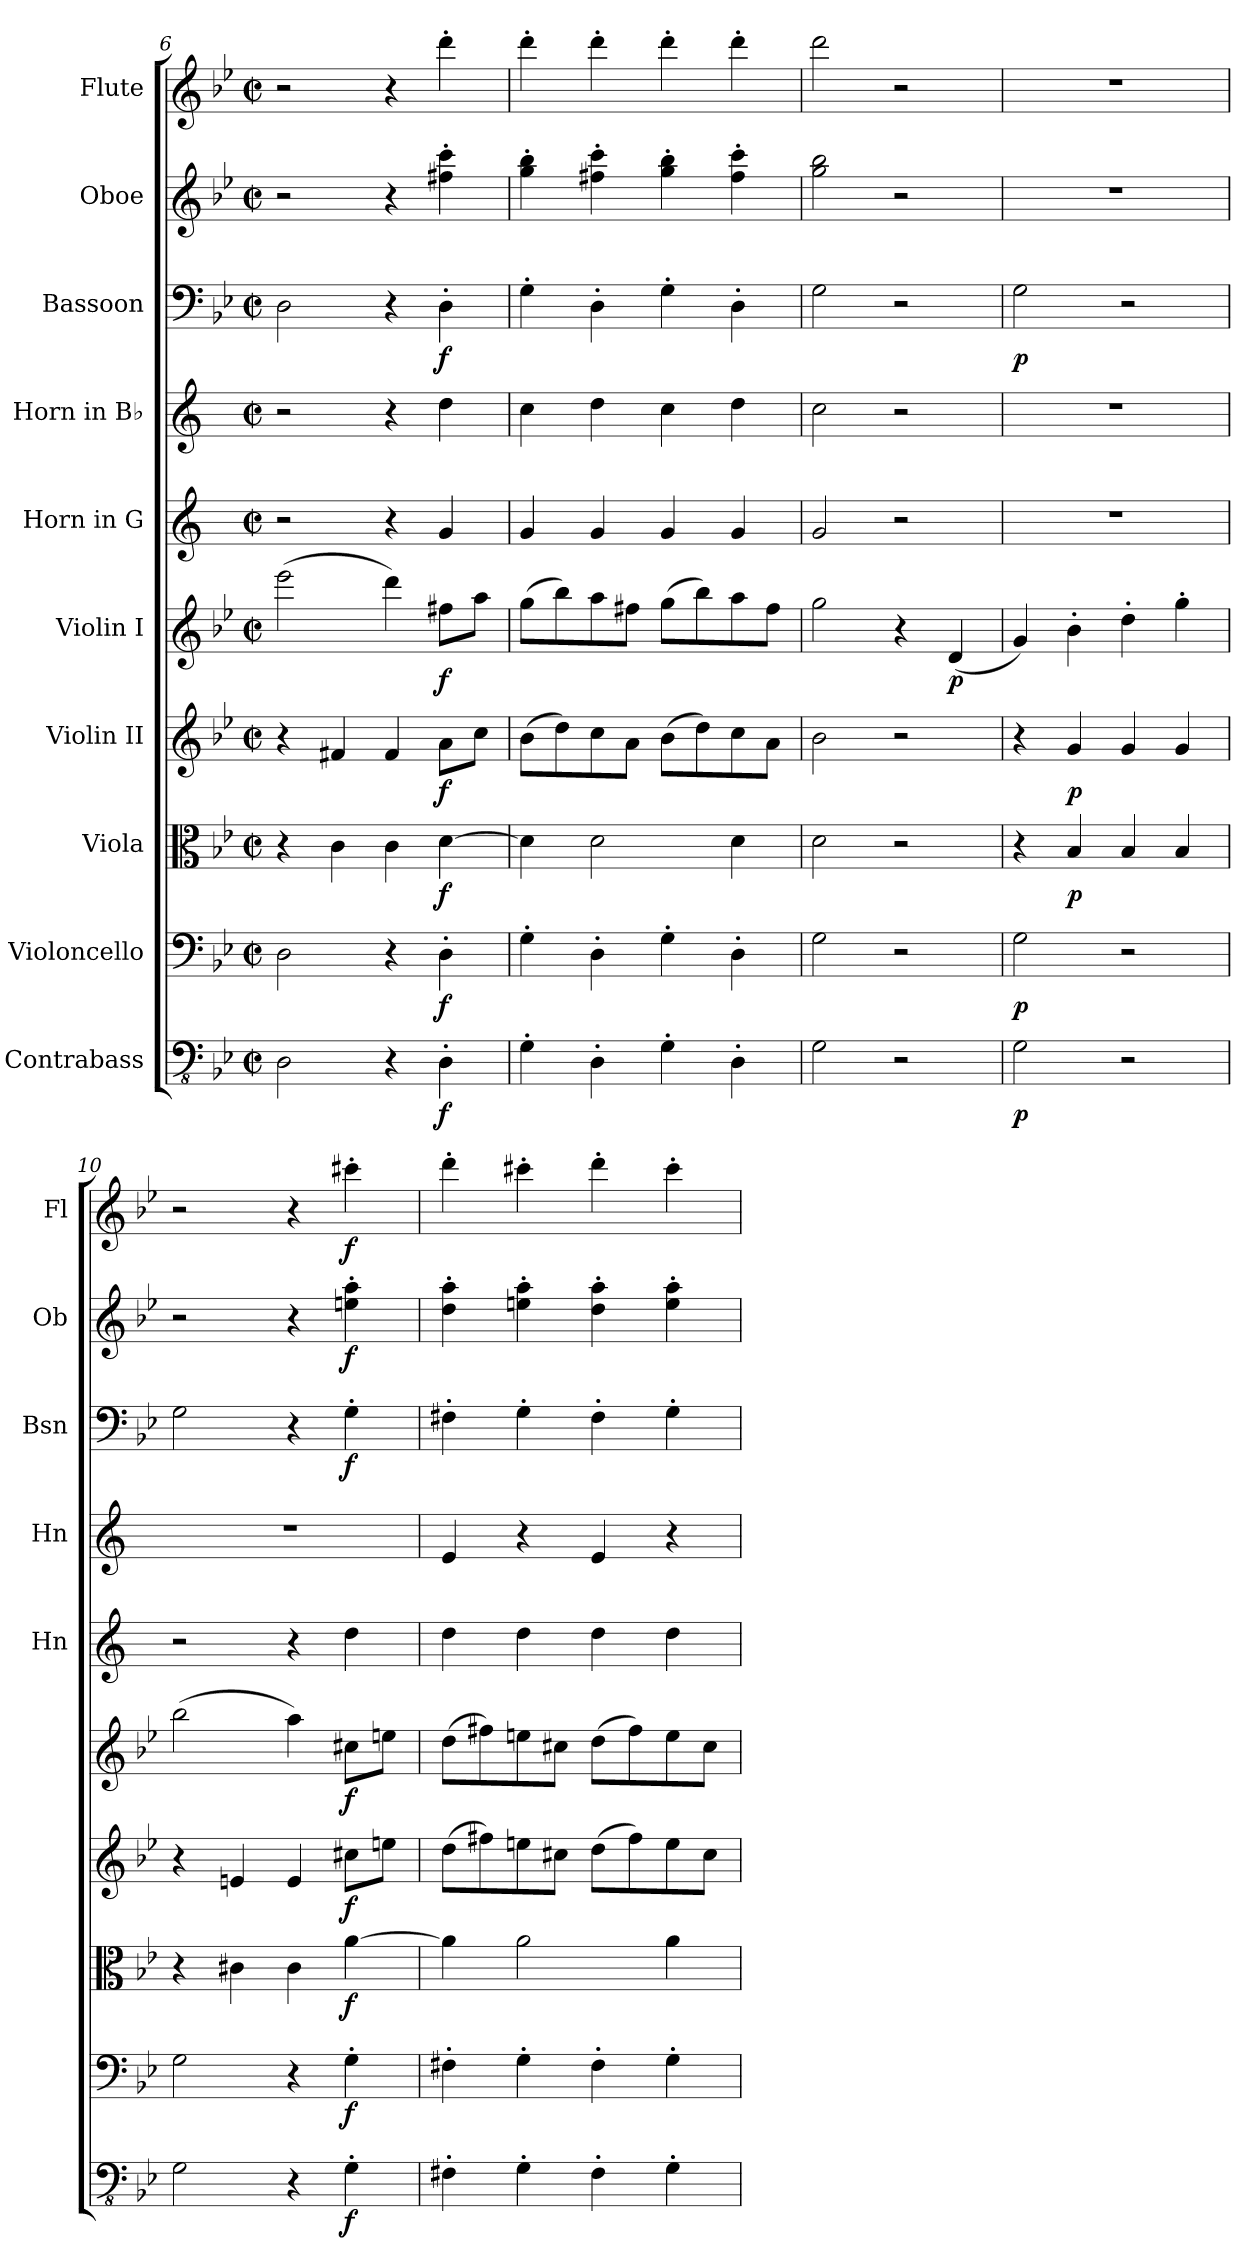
**kern	**dynam	**kern	**dynam	**kern	**dynam	**kern	**dynam	**kern	**dynam	**kern	**kern	**kern	**dynam	**kern	**dynam	**kern	**dynam
*part10	*part10	*part9	*part9	*part8	*part8	*part7	*part7	*part6	*part6	*part5	*part4	*part3	*part3	*part2	*part2	*part1	*part1
*staff10	*staff10	*staff9	*staff9	*staff8	*staff8	*staff7	*staff7	*staff6	*staff6	*staff5	*staff4	*staff3	*staff3	*staff2	*staff2	*staff1	*staff1
*I"Contrabass	*	*I"Violoncello	*	*I"Viola	*	*I"Violin II	*	*I"Violin I	*	*I"Horn in G	*I"Horn in B♭	*I"Bassoon	*	*I"Oboe	*	*I"Flute	*
*	*	*	*	*	*	*	*	*	*	*I'Hn	*I'Hn	*I'Bsn	*	*I'Ob	*	*I'Fl	*
*clefFv4	*	*clefF4	*	*clefC3	*	*clefG2	*	*clefG2	*	*clefG2	*clefG2	*clefF4	*	*clefG2	*	*clefG2	*
*	*	*	*	*	*	*	*	*	*	*ITrd3c5	*ITrd4c7	*	*	*	*	*	*
*k[b-e-]	*	*k[b-e-]	*	*k[b-e-]	*	*k[b-e-]	*	*k[b-e-]	*	*k[f#]	*k[b-]	*k[b-e-]	*	*k[b-e-]	*	*k[b-e-]	*
*M2/2	*	*M2/2	*	*M2/2	*	*M2/2	*	*M2/2	*	*M2/2	*M2/2	*M2/2	*	*M2/2	*	*M2/2	*
*met(c|)	*	*met(c|)	*	*met(c|)	*	*met(c|)	*	*met(c|)	*	*met(c|)	*met(c|)	*met(c|)	*	*met(c|)	*	*met(c|)	*
=6	=6	=6	=6	=6	=6	=6	=6	=6	=6	=6	=6	=6	=6	=6	=6	=6	=6
2DD\	.	2D\	.	4r	.	4r	.	(>2eee-\	.	2r	2r	2D\	.	2r	.	2r	.
.	.	.	.	4c\	.	4f#X/	.	.	.	.	.	.	.	.	.	.	.
4r	.	4r	.	4c\	.	4f#/	.	4ddd\)	.	4r	4r	4r	.	4r	.	4r	.
!	!LO:DY:b	!	!LO:DY:b	!	!LO:DY:b	!	!LO:DY:b	!	!LO:DY:b	!	!	!	!LO:DY:b	!	!	!	!
4DD'\	f	4D'\	f	[4d\	f	8a\L	f	8ff#X\L	f	4d/	4g\	4D'\	f	4ff#X\' 4ccc\'	.	4ddd'\	.
.	.	.	.	.	.	8cc\J	.	8aa\J	.	.	.	.	.	.	.	.	.
=7	=7	=7	=7	=7	=7	=7	=7	=7	=7	=7	=7	=7	=7	=7	=7	=7	=7
4GG'\	.	4G'\	.	4d\]	.	(>8b-\L	.	(>8gg\L	.	4d/	4f\	4G'\	.	4gg\' 4bb-\'	.	4ddd'\	.
.	.	.	.	.	.	8dd\)	.	8bb-\)	.	.	.	.	.	.	.	.	.
4DD'\	.	4D'\	.	2d\	.	8cc\	.	8aa\	.	4d/	4g\	4D'\	.	4ff#X\' 4ccc\'	.	4ddd'\	.
.	.	.	.	.	.	8a\J	.	8ff#X\J	.	.	.	.	.	.	.	.	.
4GG'\	.	4G'\	.	.	.	(>8b-\L	.	(>8gg\L	.	4d/	4f\	4G'\	.	4gg\' 4bb-\'	.	4ddd'\	.
.	.	.	.	.	.	8dd\)	.	8bb-\)	.	.	.	.	.	.	.	.	.
4DD'\	.	4D'\	.	4d\	.	8cc\	.	8aa\	.	4d/	4g\	4D'\	.	4ff#\' 4ccc\'	.	4ddd'\	.
.	.	.	.	.	.	8a\J	.	8ff#\J	.	.	.	.	.	.	.	.	.
=8	=8	=8	=8	=8	=8	=8	=8	=8	=8	=8	=8	=8	=8	=8	=8	=8	=8
2GG\	.	2G\	.	2d\	.	2b-\	.	2gg\	.	2d/	2f\	2G\	.	2gg\ 2bb-\	.	2ddd\	.
2r	.	2r	.	2r	.	2r	.	4r	.	2r	2r	2r	.	2r	.	2r	.
!	!	!	!	!	!	!	!	!	!LO:DY:b	!	!	!	!	!	!	!	!
.	.	.	.	.	.	.	.	(<4d/	p	.	.	.	.	.	.	.	.
=9	=9	=9	=9	=9	=9	=9	=9	=9	=9	=9	=9	=9	=9	=9	=9	=9	=9
!	!LO:DY:b	!	!LO:DY:b	!	!	!	!	!	!	!	!	!	!LO:DY:b	!	!	!	!
2GG\	p	2G\	p	4r	.	4r	.	4g/)	.	1r	1r	2G\	p	1r	.	1r	.
!	!	!	!	!	!LO:DY:b	!	!LO:DY:b	!	!	!	!	!	!	!	!	!	!
.	.	.	.	4B-/	p	4g/	p	4b-'\	.	.	.	.	.	.	.	.	.
2r	.	2r	.	4B-/	.	4g/	.	4dd'\	.	.	.	2r	.	.	.	.	.
.	.	.	.	4B-/	.	4g/	.	4gg'\	.	.	.	.	.	.	.	.	.
=10	=10	=10	=10	=10	=10	=10	=10	=10	=10	=10	=10	=10	=10	=10	=10	=10	=10
2GG\	.	2G\	.	4r	.	4r	.	(>2bb-\	.	2r	1r	2G\	.	2r	.	2r	.
.	.	.	.	4c#X\	.	4en/	.	.	.	.	.	.	.	.	.	.	.
4r	.	4r	.	4c#\	.	4e/	.	4aa\)	.	4r	.	4r	.	4r	.	4r	.
!	!LO:DY:b	!	!LO:DY:b	!	!LO:DY:b	!	!LO:DY:b	!	!LO:DY:b	!	!	!	!LO:DY:b	!	!LO:DY:b	!	!LO:DY:b
4GG'\	f	4G'\	f	[4a\	f	8cc#X\L	f	8cc#X\L	f	4a\	.	4G'\	f	4een\' 4aa\'	f	4ccc#X'\	f
.	.	.	.	.	.	8een\J	.	8een\J	.	.	.	.	.	.	.	.	.
=11	=11	=11	=11	=11	=11	=11	=11	=11	=11	=11	=11	=11	=11	=11	=11	=11	=11
4FF#X'\	.	4F#X'\	.	4a\]	.	(>8dd\L	.	(>8dd\L	.	4a\	4A/	4F#X'\	.	4dd\' 4aa\'	.	4ddd'\	.
.	.	.	.	.	.	8ff#X\)	.	8ff#X\)	.	.	.	.	.	.	.	.	.
4GG'\	.	4G'\	.	2a\	.	8een\	.	8een\	.	4a\	4r	4G'\	.	4een\' 4aa\'	.	4ccc#X'\	.
.	.	.	.	.	.	8cc#X\J	.	8cc#X\J	.	.	.	.	.	.	.	.	.
4FF#'\	.	4F#'\	.	.	.	(>8dd\L	.	(>8dd\L	.	4a\	4A/	4F#'\	.	4dd\' 4aa\'	.	4ddd'\	.
.	.	.	.	.	.	8ff#\)	.	8ff#\)	.	.	.	.	.	.	.	.	.
4GG'\	.	4G'\	.	4a\	.	8ee\	.	8ee\	.	4a\	4r	4G'\	.	4ee\' 4aa\'	.	4ccc#'\	.
.	.	.	.	.	.	8cc#\J	.	8cc#\J	.	.	.	.	.	.	.	.	.
=	=	=	=	=	=	=	=	=	=	=	=	=	=	=	=	=	=
*-	*-	*-	*-	*-	*-	*-	*-	*-	*-	*-	*-	*-	*-	*-	*-	*-	*-
